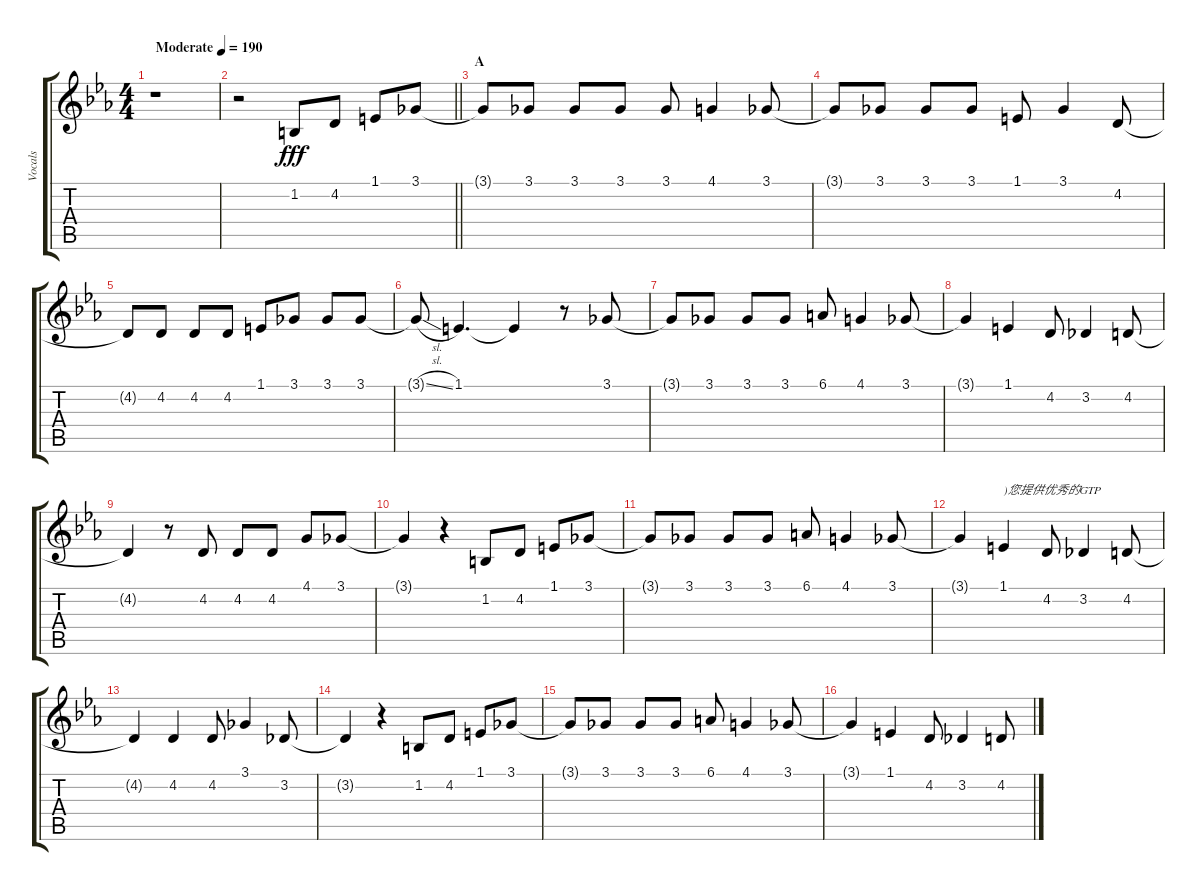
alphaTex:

\track ("Vocals" "Vocals") {instrument violin}
\staff {score tabs}
\tuning (Eb4 Bb3 Gb3 Db3 Ab2 Eb2) {hide}
\ts (4 4)
\tempo (190 "Moderate")
\clef g2
\ks eb
r.1{dy fff instrument violin} |
\barLineRight lightlight
r.2 1.2.8 4.2.8 1.1.8 3.1.8 |
\section ("" "A")
3.1{t}.8 3.1.8 3.1.8 3.1.8 3.1.8 4.1.4 3.1.8 |
3.1{t}.8 3.1.8 3.1.8 3.1.8 1.1.8 3.1.4 4.2.8 |
4.2{t}.8 4.2.8 4.2.8 4.2.8 1.1.8 3.1.8 3.1.8 3.1.8 |
3.1{sl t}.8 1.1.4{d} 1.1{t}.4 r.8 3.1.8 |
3.1{t}.8 3.1.8 3.1.8 3.1.8 6.1.8 4.1.4 3.1.8 |
3.1{t}.4 1.1.4 4.2.8 3.2.4 4.2.8 |
4.2{t}.4 r.8 4.2.8 4.2.8 4.2.8 4.1.8 3.1.8 |
3.1{t}.4 r.4 1.2.8 4.2.8 1.1.8 3.1.8 |
3.1{t}.8 3.1.8 3.1.8 3.1.8 6.1.8 4.1.4 3.1.8 |
3.1{t}.4 1.1.4{txt ")您提供优秀的GTP"} 4.2.8 3.2.4 4.2.8 |
4.2{t}.4 4.2.4 4.2.8 3.1.4 3.2.8 |
3.2{t}.4 r.4 1.2.8 4.2.8 1.1.8 3.1.8 |
3.1{t}.8 3.1.8 3.1.8 3.1.8 6.1.8 4.1.4 3.1.8 |
3.1{t}.4 1.1.4 4.2.8 3.2.4 4.2.8
